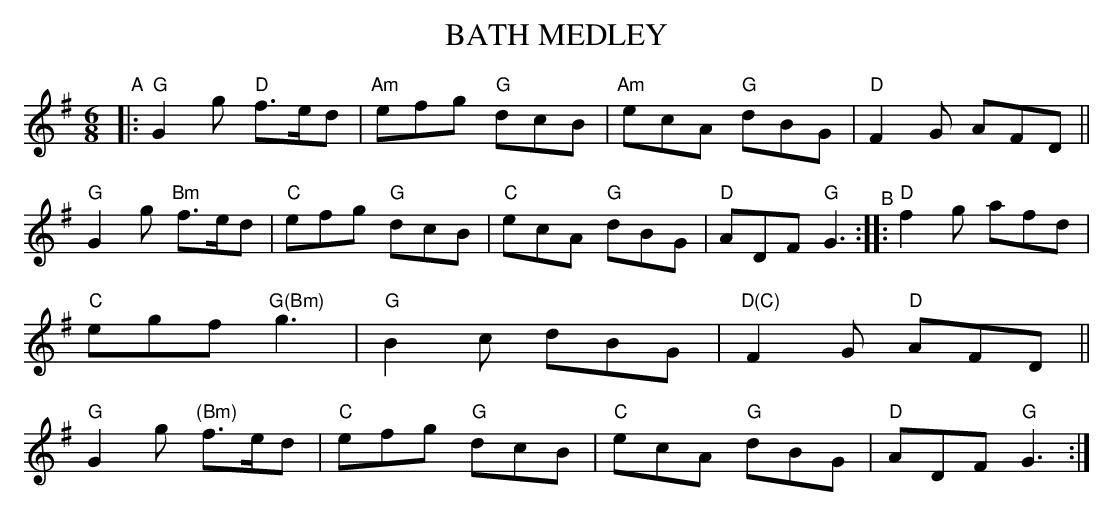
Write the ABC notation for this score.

X:1
T: BATH MEDLEY
M: 6/8
L: 1/8
K: G
"A"|: "G"G2g "D"f>ed | "Am"efg "G"dcB | "Am"ecA "G"dBG | "D"F2G AFD || "G"G2g "Bm"f>ed |
"C"efg "G"dcB | "C"ecA "G"dBG | "D"ADF "G"G3 "^B":: "D"f2g afd | "C"egf "G(Bm)"g3 |
"G"B2c dBG | "D(C)"F2G "D"AFD || "G"G2g "(Bm)"f>ed | "C"efg "G"dcB | "C"ecA "G"dBG | "D"ADF "G"G3 :|
